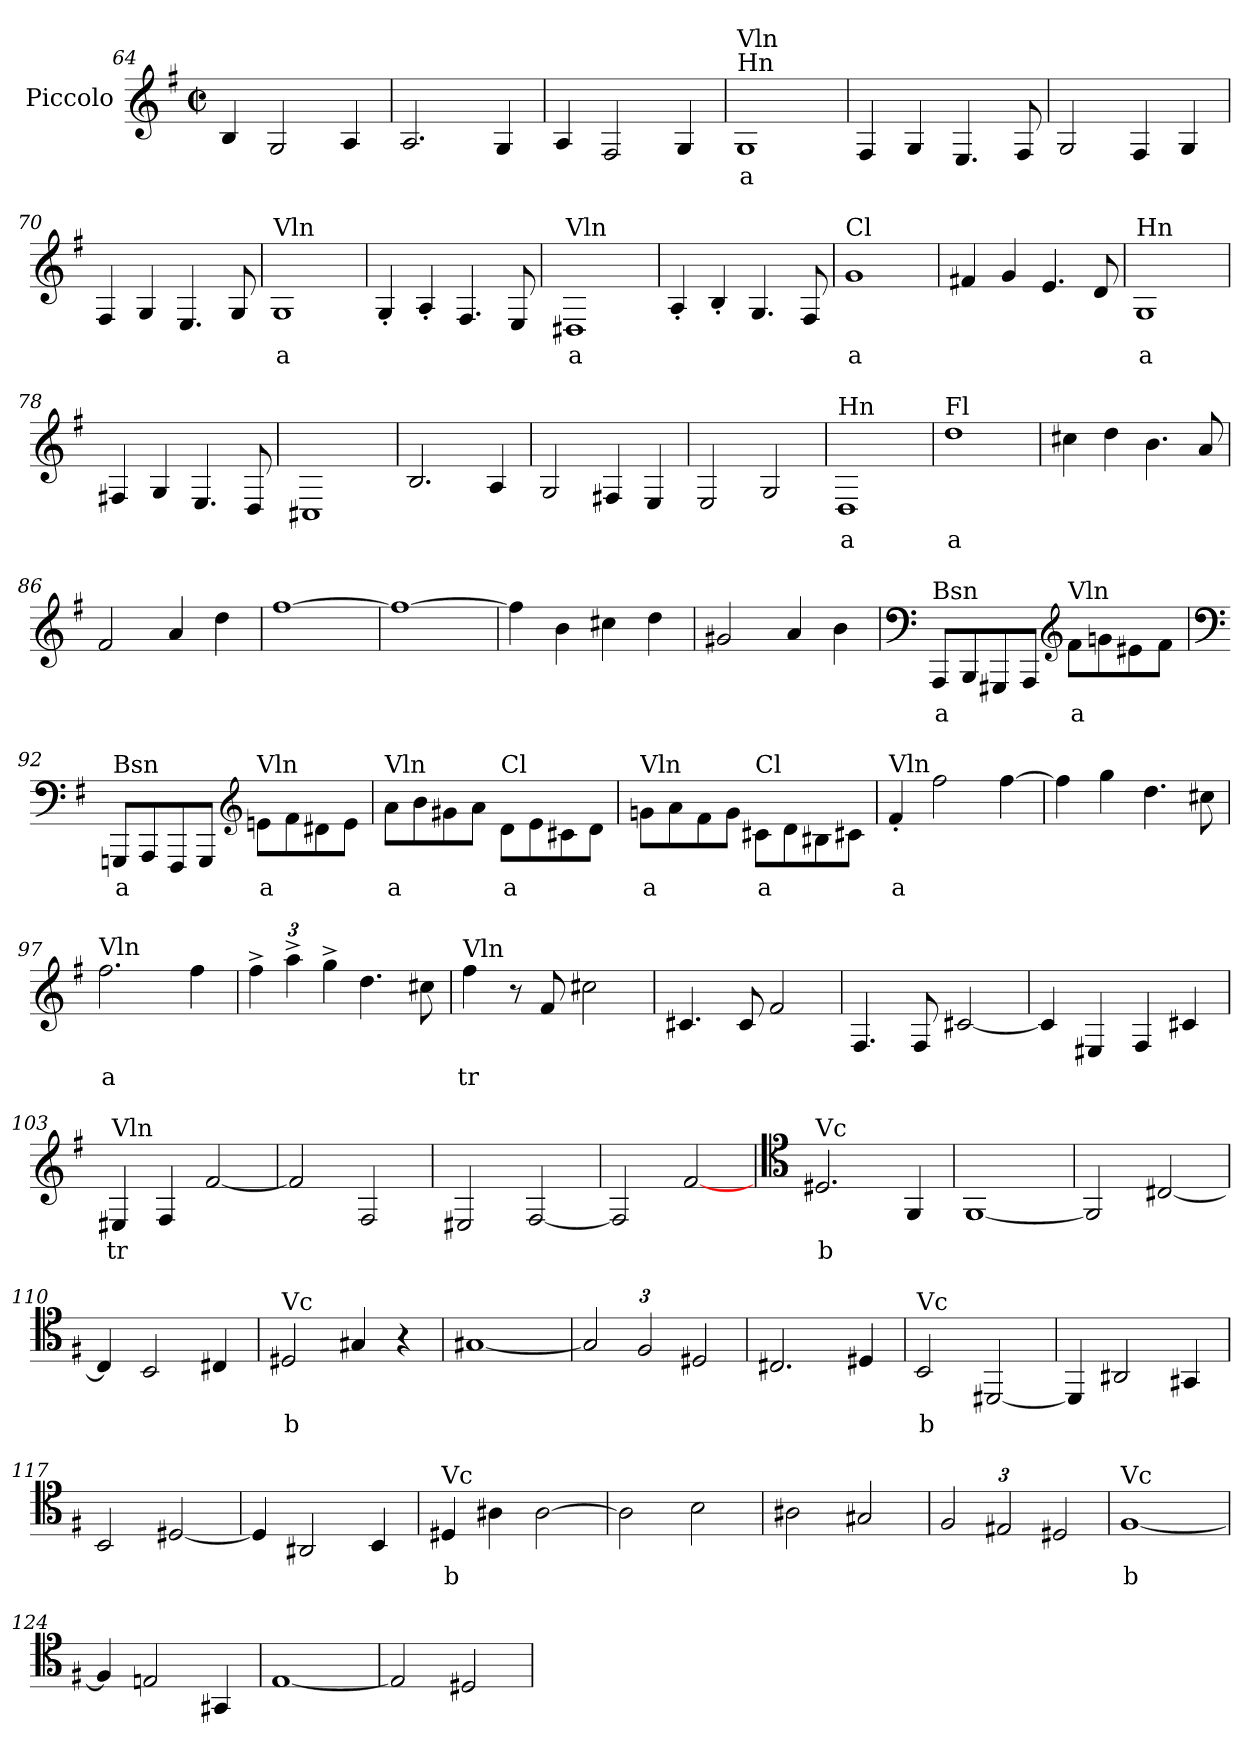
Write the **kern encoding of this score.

**kern	**text
*part1	*part1
*staff1	*staff1
*I"Piccolo	*
*I'Picc	*
*clefG2	*
*ITrd-7c-12	*
*k[f#]	*
*M2/2	*
*met(c|)	*
=64	=64
4b	.
2g	.
4a	.
=65	=65
2.a	.
4g	.
=66	=66
4a	.
2f#	.
4g	.
=67	=67
!LO:TX:a:t=Hn	!
!LO:TX:a:t=Vln	!
!	!LO:LY:color=#FF0000
1g	a
=68	=68
4f#	.
4g	.
4.e	.
8f#	.
=69	=69
2g	.
4f#	.
4g	.
=70	=70
4f#	.
4g	.
4.e	.
8g	.
=71	=71
!LO:TX:a:t=Vln	!
!	!LO:LY:color=#FF0000
1g	a
=72	=72
4g'	.
4a'	.
4.f#	.
8e	.
=73	=73
!LO:TX:a:t=Vln	!
!	!LO:LY:color=#FF0000
1d#X	a
!!LO:PB:g=z
=74	=74
4a'	.
4b'	.
4.g	.
8f#	.
=75	=75
!LO:TX:a:t=Cl	!
!	!LO:LY:color=#FF0000
1gg	a
=76	=76
4ff#X	.
4gg	.
4.ee	.
8dd	.
=77	=77
!LO:TX:a:t=Hn	!
!	!LO:LY:color=#FF0000
1g	a
=78	=78
4f#X	.
4g	.
4.e	.
8d	.
=79	=79
1c#X	.
=80	=80
2.b	.
4a	.
=81	=81
2g	.
4f#X	.
4e	.
=82	=82
2e	.
2g	.
=83	=83
!LO:TX:a:t=Hn	!
!	!LO:LY:color=#FF0000
1d	a
=84	=84
!LO:TX:a:t=Fl	!
!	!LO:LY:color=#FF0000
1ddd	a
=85	=85
4ccc#X	.
4ddd	.
4.bb	.
8aa	.
=86	=86
2ff#	.
4aa	.
4ddd	.
!!LO:PB:g=z
=87	=87
[1fff#	.
=88	=88
1fff#_	.
=89	=89
4fff#]	.
4bb	.
4ccc#X	.
4ddd	.
=90	=90
2gg#X	.
4aa	.
4bb	.
=91	=91
*clefF4	*
!LO:TX:a:t=Bsn	!
!	!LO:LY:color=#FF0000
8AA/L	a
8BB/	.
8GG#X/	.
8AA/J	.
*clefG2	*
!LO:TX:a:t=Vln	!
!	!LO:LY:color=#FF0000
8ff#\L	a
8ggn\	.
8ee#X\	.
8ff#\J	.
=92	=92
*clefF4	*
!LO:TX:a:t=Bsn	!
!	!LO:LY:color=#FF0000
8GGn/L	a
8AA/	.
8FF#/	.
8GG/J	.
*clefG2	*
!LO:TX:a:t=Vln	!
!	!LO:LY:color=#FF0000
8een\L	a
8ff#\	.
8dd#X\	.
8ee\J	.
=93	=93
!LO:TX:a:t=Vln	!
!	!LO:LY:color=#FF0000
8aa\L	a
8bb\	.
8gg#X\	.
8aa\J	.
!LO:TX:a:t=Cl	!
!	!LO:LY:color=#FF0000
8dd\L	a
8ee\	.
8cc#X\	.
8dd\J	.
=94	=94
!LO:TX:a:t=Vln	!
!	!LO:LY:color=#FF0000
8ggn\L	a
8aa\	.
8ff#\	.
8gg\J	.
!LO:TX:a:t=Cl	!
!	!LO:LY:color=#FF0000
8cc#X\L	a
8dd\	.
8b#X\	.
8cc#X\J	.
=95	=95
!LO:TX:a:t=Vln	!
!	!LO:LY:color=#FF0000
4ff#'	a
2fff#	.
[4fff#	.
!!LO:PB:g=z
=96	=96
4fff#]	.
4ggg	.
4.ddd	.
8ccc#X	.
=97	=97
!LO:TX:a:t=Vln	!
!	!LO:LY:color=#FF0000
2.fff#	a
4fff#	.
=98	=98
*Xbrackettup	*
6fff#^	.
6aaa^	.
6ggg^	.
4.ddd	.
8ccc#X	.
=99	=99
!LO:TX:a:t=Vln	!
!	!LO:LY:color=#FF0000
4fff#	tr
8r	.
8ff#	.
2ccc#X	.
=100	=100
4.cc#X	.
8cc#	.
2ff#	.
=101	=101
4.f#	.
8f#	.
[2cc#X	.
=102	=102
4cc#]	.
4e#X	.
4f#	.
4cc#X	.
=103	=103
!LO:TX:a:t=Vln	!
!	!LO:LY:color=#FF0000
4e#X	tr
4f#	.
[2ff#	.
=104	=104
2ff#]	.
2f#	.
=105	=105
2e#X	.
[2f#	.
!!LO:PB:g=z
=106	=106
2f#]	.
[2ff#	.
=107	=107
*clefC4	*
*MM200	*
!LO:TX:a:t=Vc	!
!	!LO:LY:color=#FF0000
2.d#X	b
4F#	.
=108	=108
[1F#	.
=109	=109
2F#]	.
[2c#X	.
=110	=110
4c#]	.
2B	.
4c#X	.
=111	=111
!LO:TX:a:t=Vc	!
!	!LO:LY:color=#FF0000
2d#X	b
4g#X	.
4r	.
=112	=112
[1g#X	.
=113	=113
3g#]	.
3f#	.
3d#X	.
=114	=114
2.c#X	.
4d#X	.
=115	=115
!LO:TX:a:t=Vc	!
!	!LO:LY:color=#FF0000
2B	b
[2D#X	.
=116	=116
4D#]	.
2A#X	.
4G#X	.
=117	=117
2B	.
[2d#X	.
!!LO:PB:g=z
=118	=118
4d#]	.
2A#X	.
4B	.
=119	=119
!LO:TX:a:t=Vc	!
!	!LO:LY:color=#FF0000
4d#X	b
4a#X	.
[2a#	.
=120	=120
2a#]	.
2b	.
=121	=121
2a#X	.
2g#X	.
=122	=122
3f#	.
3e#X	.
3d#X	.
=123	=123
!LO:TX:a:t=Vc	!
!	!LO:LY:color=#FF0000
[1f#	b
=124	=124
4f#]	.
2en	.
4G#X	.
=125	=125
[1e	.
=126	=126
2e]	.
2d#X	.
=	=
*-	*-
